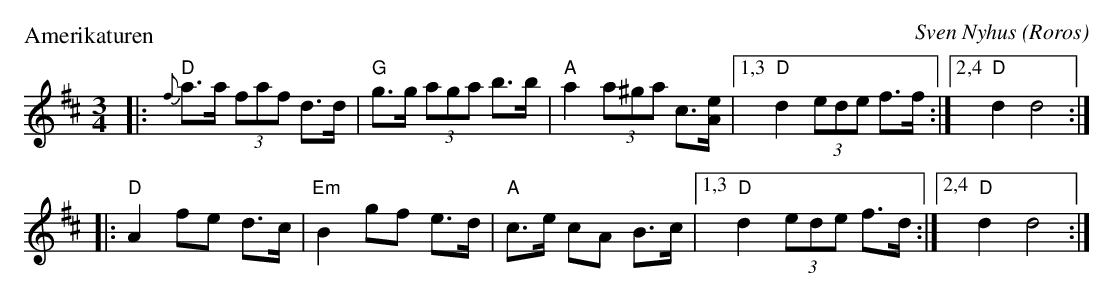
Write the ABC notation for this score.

X:1
P: Amerikaturen
C: Sven Nyhus (R\oros)
M: 3/4
L: 1/8
K: D
|: "D"{f}a>a (3faf d>d | "G"g>g (3aga b>b | "A"a2 (3a^ga c>[eA] |1,3 "D"d2 (3ede f>f :|2,4 "D"d2 d4 :|
|: "D"A2 fe d>c | "Em"B2 gf e>d | "A"c>e cA B>c |1,3 "D"d2 (3ede f>d :|2,4 "D"d2 d4 :|
